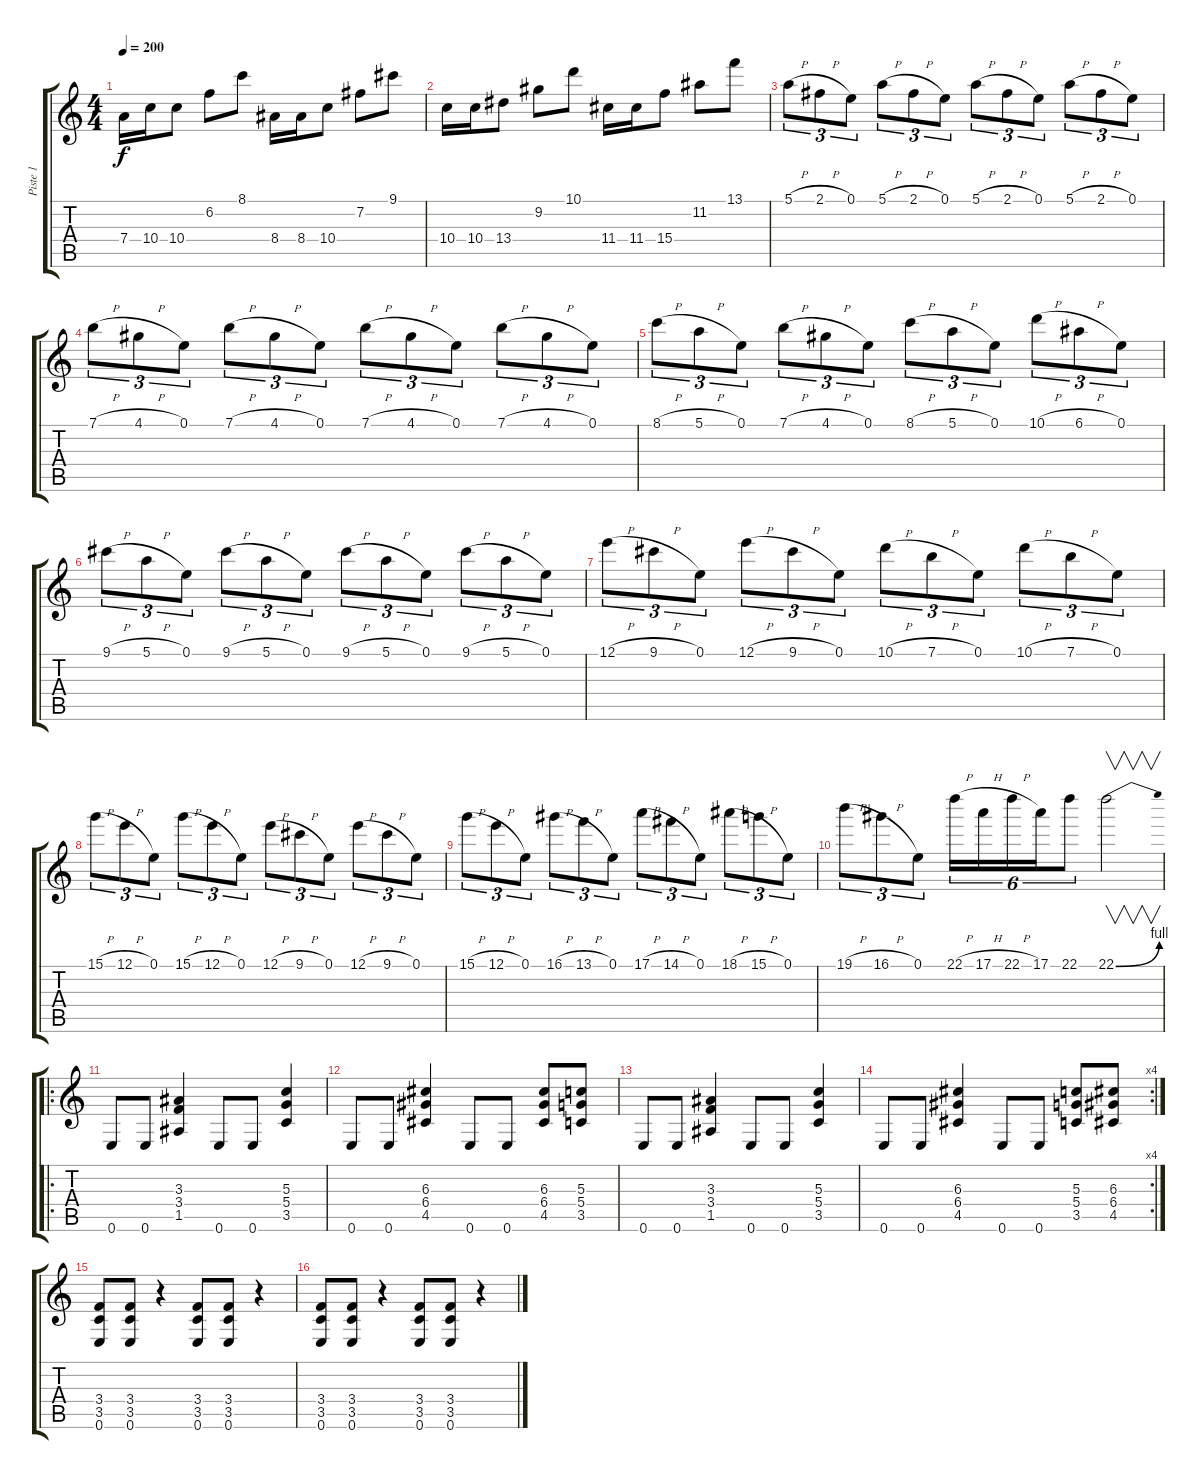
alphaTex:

\track ("Piste 1" "Piste 1") {instrument distortionguitar}
\staff {score tabs}
\tuning (E4 B3 G3 D3 A2 E2) {hide}
\ts (4 4)
\tempo 200
\clef g2
\ks c
7.4.16{dy f} 10.4.16 10.4.8 6.2.8 8.1.8 8.4.16 8.4.16 10.4.8 7.2.8 9.1.8 |
10.4.16 10.4.16 13.4.8 9.2.8 10.1.8 11.4.16 11.4.16 15.4.8 11.2.8 13.1.8 |
5.1{h}.8{tu (3 2)} 2.1{h}.8{tu (3 2)} 0.1.8{tu (3 2)} 5.1{h}.8{tu (3 2)} 2.1{h}.8{tu (3 2)} 0.1.8{tu (3 2)} 5.1{h}.8{tu (3 2)} 2.1{h}.8{tu (3 2)} 0.1.8{tu (3 2)} 5.1{h}.8{tu (3 2)} 2.1{h}.8{tu (3 2)} 0.1.8{tu (3 2)} |
7.1{h}.8{tu (3 2)} 4.1{h}.8{tu (3 2)} 0.1.8{tu (3 2)} 7.1{h}.8{tu (3 2)} 4.1{h}.8{tu (3 2)} 0.1.8{tu (3 2)} 7.1{h}.8{tu (3 2)} 4.1{h}.8{tu (3 2)} 0.1.8{tu (3 2)} 7.1{h}.8{tu (3 2)} 4.1{h}.8{tu (3 2)} 0.1.8{tu (3 2)} |
8.1{h}.8{tu (3 2)} 5.1{h}.8{tu (3 2)} 0.1.8{tu (3 2)} 7.1{h}.8{tu (3 2)} 4.1{h}.8{tu (3 2)} 0.1.8{tu (3 2)} 8.1{h}.8{tu (3 2)} 5.1{h}.8{tu (3 2)} 0.1.8{tu (3 2)} 10.1{h}.8{tu (3 2)} 6.1{h}.8{tu (3 2)} 0.1.8{tu (3 2)} |
9.1{h}.8{tu (3 2)} 5.1{h}.8{tu (3 2)} 0.1.8{tu (3 2)} 9.1{h}.8{tu (3 2)} 5.1{h}.8{tu (3 2)} 0.1.8{tu (3 2)} 9.1{h}.8{tu (3 2)} 5.1{h}.8{tu (3 2)} 0.1.8{tu (3 2)} 9.1{h}.8{tu (3 2)} 5.1{h}.8{tu (3 2)} 0.1.8{tu (3 2)} |
12.1{h}.8{tu (3 2)} 9.1{h}.8{tu (3 2)} 0.1.8{tu (3 2)} 12.1{h}.8{tu (3 2)} 9.1{h}.8{tu (3 2)} 0.1.8{tu (3 2)} 10.1{h}.8{tu (3 2)} 7.1{h}.8{tu (3 2)} 0.1.8{tu (3 2)} 10.1{h}.8{tu (3 2)} 7.1{h}.8{tu (3 2)} 0.1.8{tu (3 2)} |
15.1{h}.8{tu (3 2)} 12.1{h}.8{tu (3 2)} 0.1.8{tu (3 2)} 15.1{h}.8{tu (3 2)} 12.1{h}.8{tu (3 2)} 0.1.8{tu (3 2)} 12.1{h}.8{tu (3 2)} 9.1{h}.8{tu (3 2)} 0.1.8{tu (3 2)} 12.1{h}.8{tu (3 2)} 9.1{h}.8{tu (3 2)} 0.1.8{tu (3 2)} |
15.1{h}.8{tu (3 2)} 12.1{h}.8{tu (3 2)} 0.1.8{tu (3 2)} 16.1{h}.8{tu (3 2)} 13.1{h}.8{tu (3 2)} 0.1.8{tu (3 2)} 17.1{h}.8{tu (3 2)} 14.1{h}.8{tu (3 2)} 0.1.8{tu (3 2)} 18.1{h}.8{tu (3 2)} 15.1{h}.8{tu (3 2)} 0.1.8{tu (3 2)} |
19.1{h}.8{tu (3 2)} 16.1{h}.8{tu (3 2)} 0.1.8{tu (3 2)} 22.1{h}.16{tu (6 4)} 17.1{h}.16{tu (6 4)} 22.1{h}.16{tu (6 4)} 17.1.16{tu (6 4)} 22.1.8{tu (6 4)} 22.1{be (bend 0 0 60 4)}.2{v} |
\ro
0.6.8 0.6.8 (3.3 3.4 1.5).4 0.6.8 0.6.8 (5.3 5.4 3.5).4 |
0.6.8 0.6.8 (6.3 6.4 4.5).4 0.6.8 0.6.8 (6.3 6.4 4.5).8 (5.3 5.4 3.5).8 |
0.6.8 0.6.8 (3.3 3.4 1.5).4 0.6.8 0.6.8 (5.3 5.4 3.5).4 |
\rc 4
0.6.8 0.6.8 (6.3 6.4 4.5).4 0.6.8 0.6.8 (5.3 5.4 3.5).8 (6.3 6.4 4.5).8 |
(3.4 3.5 0.6).8 (3.4 3.5 0.6).8 r.4 (3.4 3.5 0.6).8 (3.4 3.5 0.6).8 r.4 |
(3.4 3.5 0.6).8 (3.4 3.5 0.6).8 r.4 (3.4 3.5 0.6).8 (3.4 3.5 0.6).8 r.4
